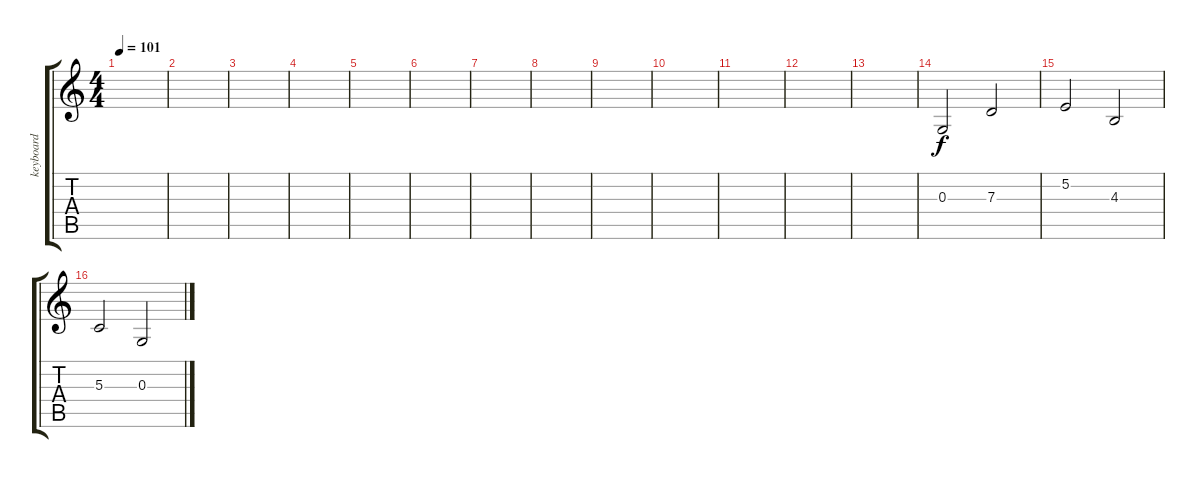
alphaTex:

\track ("keyboard" "keyboard") {instrument stringensemble1}
\staff {score tabs}
\tuning (E4 B3 G3 D3 A2 E2) {hide}
\ts (4 4)
\tempo 101
\clef g2
\ks c
|
|
|
|
|
|
|
|
|
|
|
|
|
0.3.2 7.3.2 |
5.2.2 4.3.2 |
5.3.2 0.3.2
